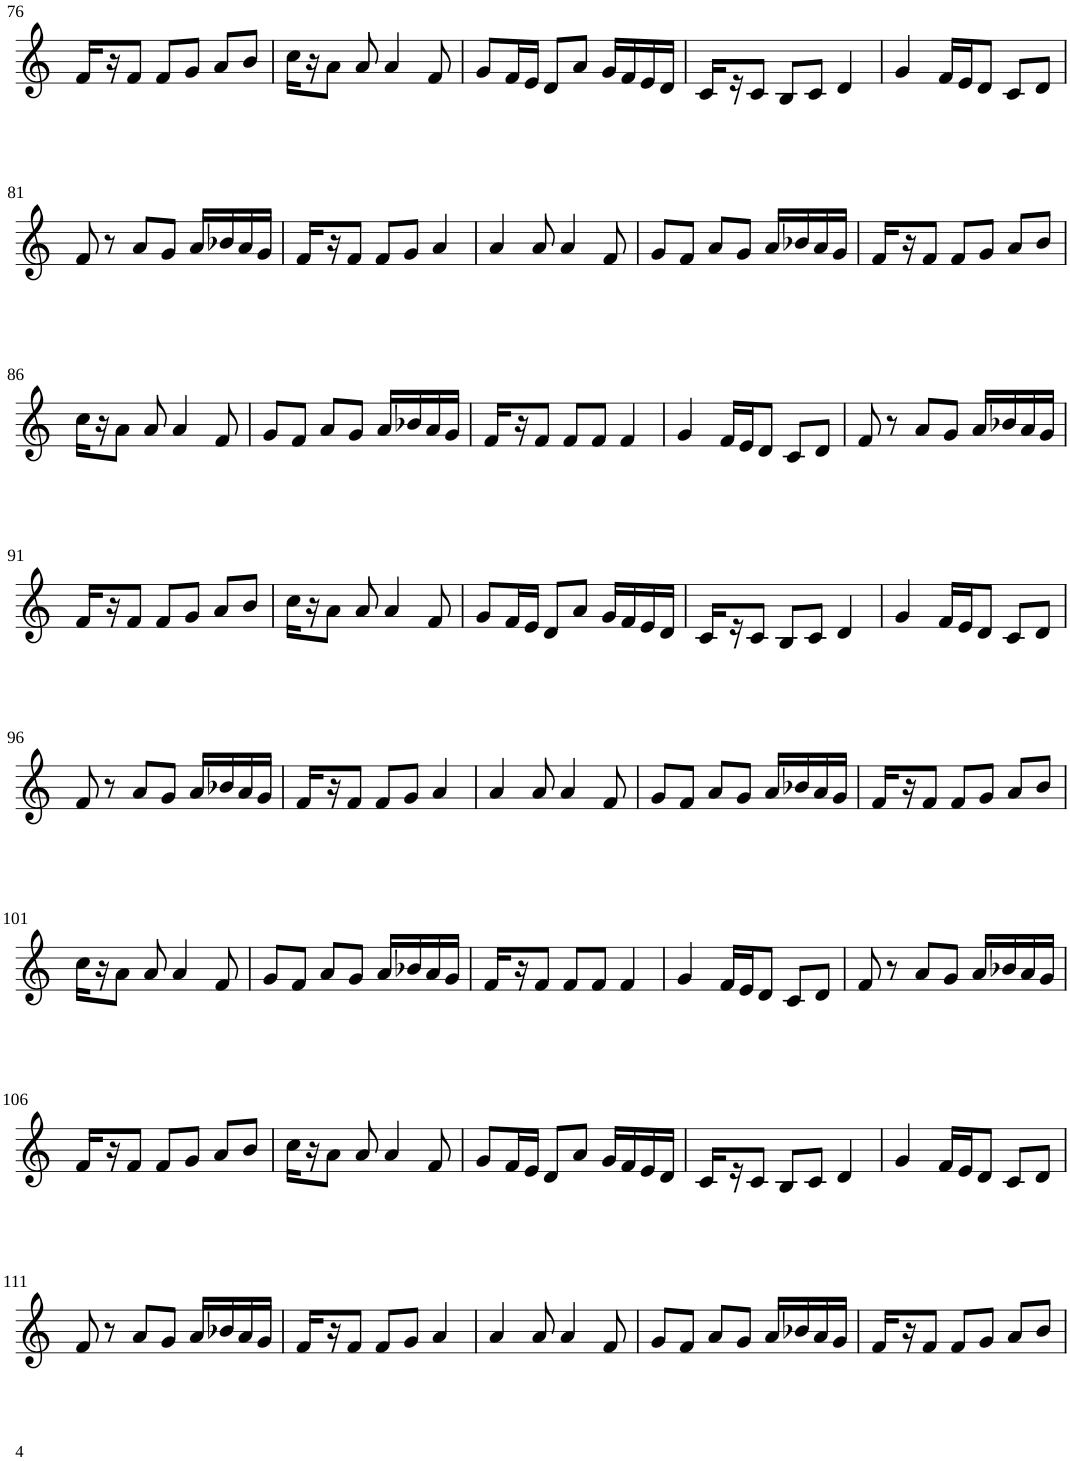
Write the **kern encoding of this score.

**kern
*part1
*staff1
*I"Violin
!!LO:PB:g=z
*clefG2
*k[]
*M3/4
=76
16f/LL
16r
8f/J
8f/L
8g/J
8a/L
8b/J
=77
16cc\LL
16r
8a\J
8a/
4a/
8f/
=78
8g/L
16f/L
16e/JJ
8d/L
8a/J
16g/LL
16f/
16e/
16d/JJ
=79
16c/LL
16r
8c/J
8B/L
8c/J
4d/
=80
4g/
16f/LL
16e/J
8d/J
8c/L
8d/J
!!LO:LB:g=z
=81
8f/
8r
8a/L
8g/J
16a/LL
16b-X/
16a/
16g/JJ
=82
16f/LL
16r
8f/J
8f/L
8g/J
4a/
=83
4a/
8a/
4a/
8f/
=84
8g/L
8f/J
8a/L
8g/J
16a/LL
16b-X/
16a/
16g/JJ
=85
16f/LL
16r
8f/J
8f/L
8g/J
8a/L
8b/J
!!LO:LB:g=z
=86
16cc\LL
16r
8a\J
8a/
4a/
8f/
=87
8g/L
8f/J
8a/L
8g/J
16a/LL
16b-X/
16a/
16g/JJ
=88
16f/LL
16r
8f/J
8f/L
8f/J
4f/
=89
4g/
16f/LL
16e/J
8d/J
8c/L
8d/J
=90
8f/
8r
8a/L
8g/J
16a/LL
16b-X/
16a/
16g/JJ
!!LO:LB:g=z
=91
16f/LL
16r
8f/J
8f/L
8g/J
8a/L
8b/J
=92
16cc\LL
16r
8a\J
8a/
4a/
8f/
=93
8g/L
16f/L
16e/JJ
8d/L
8a/J
16g/LL
16f/
16e/
16d/JJ
=94
16c/LL
16r
8c/J
8B/L
8c/J
4d/
=95
4g/
16f/LL
16e/J
8d/J
8c/L
8d/J
!!LO:LB:g=z
=96
8f/
8r
8a/L
8g/J
16a/LL
16b-X/
16a/
16g/JJ
=97
16f/LL
16r
8f/J
8f/L
8g/J
4a/
=98
4a/
8a/
4a/
8f/
=99
8g/L
8f/J
8a/L
8g/J
16a/LL
16b-X/
16a/
16g/JJ
=100
16f/LL
16r
8f/J
8f/L
8g/J
8a/L
8b/J
!!LO:LB:g=z
=101
16cc\LL
16r
8a\J
8a/
4a/
8f/
=102
8g/L
8f/J
8a/L
8g/J
16a/LL
16b-X/
16a/
16g/JJ
=103
16f/LL
16r
8f/J
8f/L
8f/J
4f/
=104
4g/
16f/LL
16e/J
8d/J
8c/L
8d/J
=105
8f/
8r
8a/L
8g/J
16a/LL
16b-X/
16a/
16g/JJ
!!LO:LB:g=z
=106
16f/LL
16r
8f/J
8f/L
8g/J
8a/L
8b/J
=107
16cc\LL
16r
8a\J
8a/
4a/
8f/
=108
8g/L
16f/L
16e/JJ
8d/L
8a/J
16g/LL
16f/
16e/
16d/JJ
=109
16c/LL
16r
8c/J
8B/L
8c/J
4d/
=110
4g/
16f/LL
16e/J
8d/J
8c/L
8d/J
!!LO:LB:g=z
=111
8f/
8r
8a/L
8g/J
16a/LL
16b-X/
16a/
16g/JJ
=112
16f/LL
16r
8f/J
8f/L
8g/J
4a/
=113
4a/
8a/
4a/
8f/
=114
8g/L
8f/J
8a/L
8g/J
16a/LL
16b-X/
16a/
16g/JJ
=115
16f/LL
16r
8f/J
8f/L
8g/J
8a/L
8b/J
=
*-
